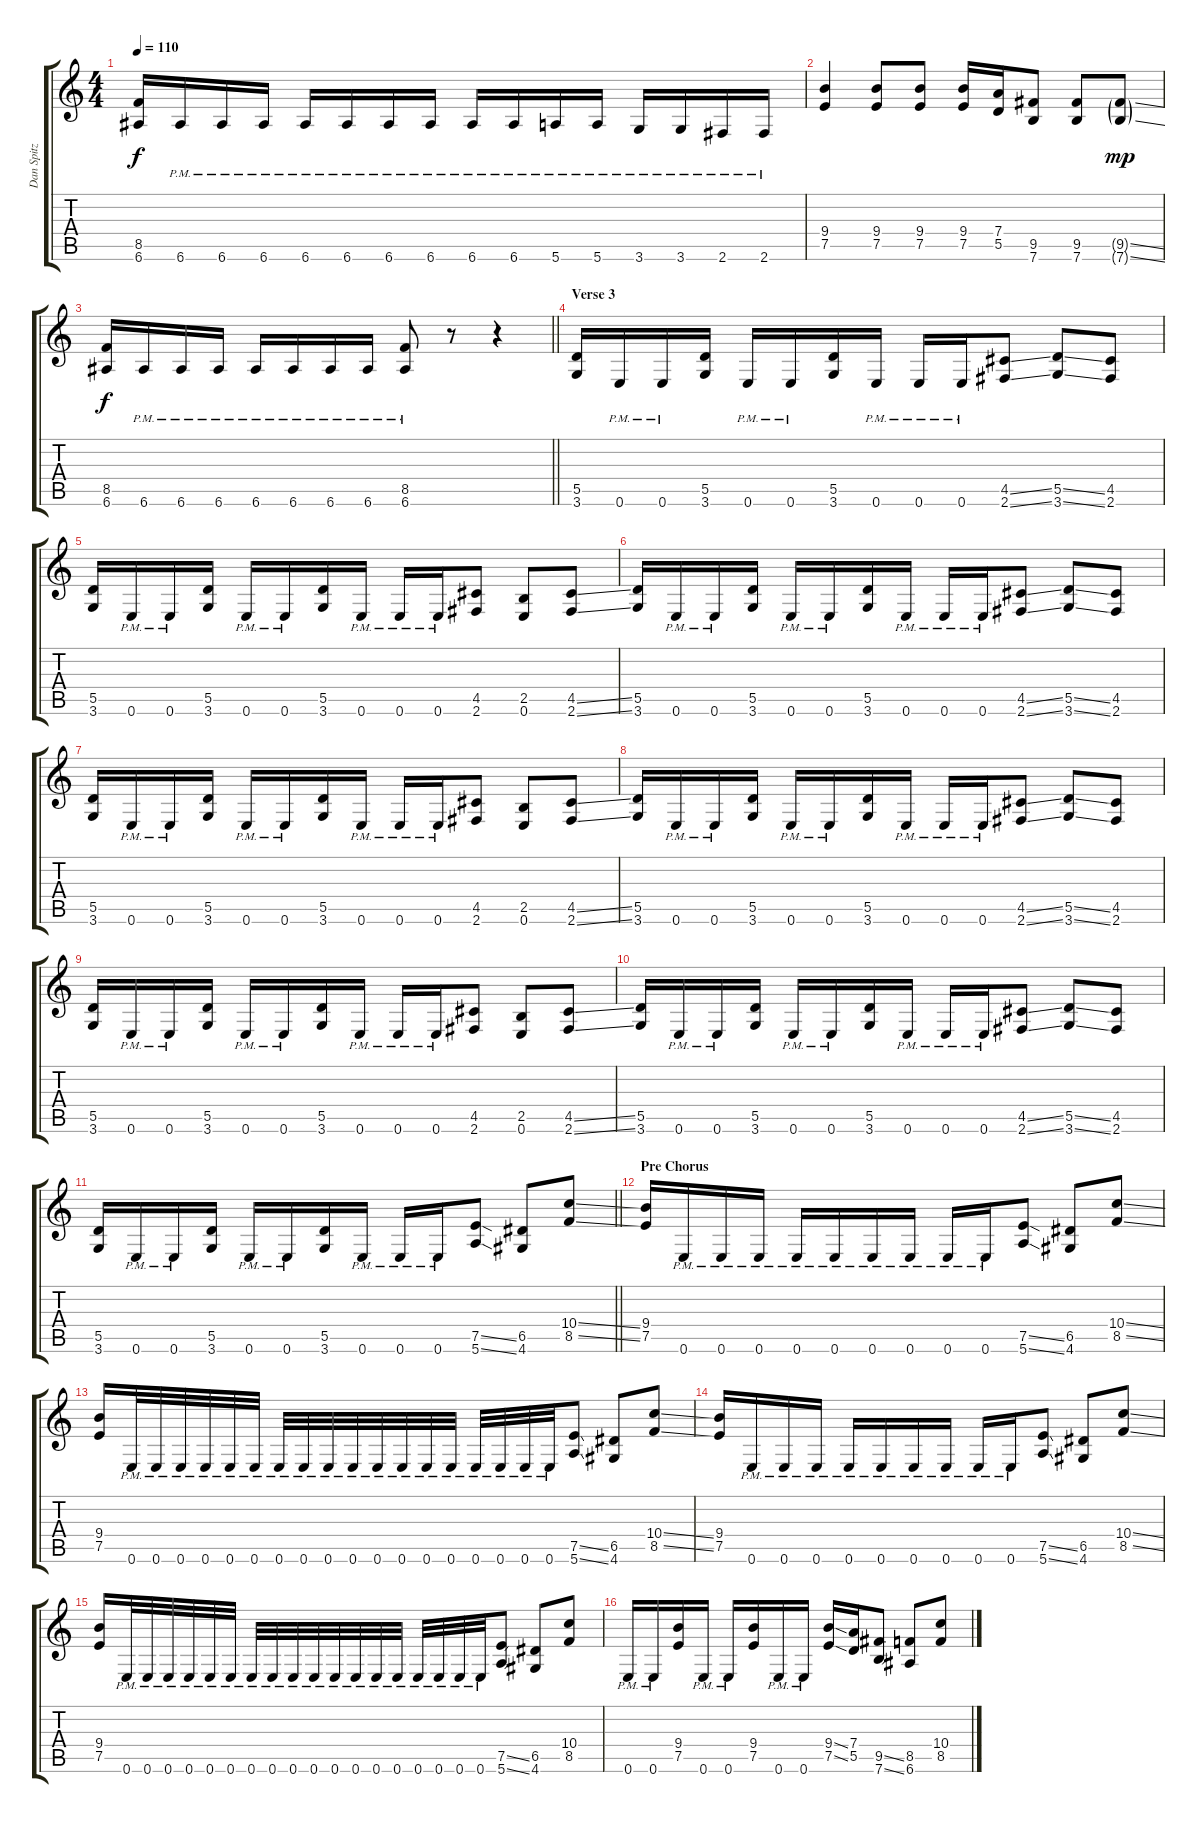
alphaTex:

\track ("Dan Spitz" "Dan Spitz") {instrument distortionguitar}
\staff {score tabs}
\tuning (E4 B3 G3 D3 A2 E2) {hide}
\ts (4 4)
\tempo 110
\clef g2
\ks c
(8.5 6.6).16{dy f} 6.6{pm}.16 6.6{pm}.16 6.6{pm}.16 6.6{pm}.16 6.6{pm}.16 6.6{pm}.16 6.6{pm}.16 6.6{pm}.16 6.6{pm}.16 5.6{pm}.16 5.6{pm}.16 3.6{pm}.16 3.6{pm}.16 2.6{pm}.16 2.6{pm}.16 |
(9.4 7.5).4 (9.4 7.5).8 (9.4 7.5).8 (9.4 7.5).16 (7.4 5.5).16 (9.5 7.6).8 (9.5 7.6).8 (9.5{ss g} 7.6{ss g}).8{dy mp} |
\barLineRight lightlight
(8.5 6.6).16{dy f} 6.6{pm}.16 6.6{pm}.16 6.6{pm}.16 6.6{pm}.16 6.6{pm}.16 6.6{pm}.16 6.6{pm}.16 (8.5 6.6{pm}).8 r.8 r.4 |
\section ("" "Verse 3")
(5.5 3.6).16 0.6{pm}.16 0.6{pm}.16 (5.5 3.6).16 0.6{pm}.16 0.6{pm}.16 (5.5 3.6).16 0.6{pm}.16 0.6{pm}.16 0.6{pm}.16 (4.5{ss} 2.6{ss}).8 (5.5{ss} 3.6{ss}).8 (4.5 2.6).8 |
(5.5 3.6).16 0.6{pm}.16 0.6{pm}.16 (5.5 3.6).16 0.6{pm}.16 0.6{pm}.16 (5.5 3.6).16 0.6{pm}.16 0.6{pm}.16 0.6{pm}.16 (4.5 2.6).8 (2.5 0.6).8 (4.5{ss} 2.6{ss}).8 |
(5.5 3.6).16 0.6{pm}.16 0.6{pm}.16 (5.5 3.6).16 0.6{pm}.16 0.6{pm}.16 (5.5 3.6).16 0.6{pm}.16 0.6{pm}.16 0.6{pm}.16 (4.5{ss} 2.6{ss}).8 (5.5{ss} 3.6{ss}).8 (4.5 2.6).8 |
(5.5 3.6).16 0.6{pm}.16 0.6{pm}.16 (5.5 3.6).16 0.6{pm}.16 0.6{pm}.16 (5.5 3.6).16 0.6{pm}.16 0.6{pm}.16 0.6{pm}.16 (4.5 2.6).8 (2.5 0.6).8 (4.5{ss} 2.6{ss}).8 |
(5.5 3.6).16 0.6{pm}.16 0.6{pm}.16 (5.5 3.6).16 0.6{pm}.16 0.6{pm}.16 (5.5 3.6).16 0.6{pm}.16 0.6{pm}.16 0.6{pm}.16 (4.5{ss} 2.6{ss}).8 (5.5{ss} 3.6{ss}).8 (4.5 2.6).8 |
(5.5 3.6).16 0.6{pm}.16 0.6{pm}.16 (5.5 3.6).16 0.6{pm}.16 0.6{pm}.16 (5.5 3.6).16 0.6{pm}.16 0.6{pm}.16 0.6{pm}.16 (4.5 2.6).8 (2.5 0.6).8 (4.5{ss} 2.6{ss}).8 |
(5.5 3.6).16 0.6{pm}.16 0.6{pm}.16 (5.5 3.6).16 0.6{pm}.16 0.6{pm}.16 (5.5 3.6).16 0.6{pm}.16 0.6{pm}.16 0.6{pm}.16 (4.5{ss} 2.6{ss}).8 (5.5{ss} 3.6{ss}).8 (4.5 2.6).8 |
\barLineRight lightlight
(5.5 3.6).16 0.6{pm}.16 0.6{pm}.16 (5.5 3.6).16 0.6{pm}.16 0.6{pm}.16 (5.5 3.6).16 0.6{pm}.16 0.6{pm}.16 0.6{pm}.16 (7.5{ss} 5.6{ss}).8 (6.5 4.6).8 (10.4{ss} 8.5{ss}).8 |
\section ("" "Pre Chorus")
(9.4 7.5).16 0.6{pm}.16 0.6{pm}.16 0.6{pm}.16 0.6{pm}.16 0.6{pm}.16 0.6{pm}.16 0.6{pm}.16 0.6{pm}.16 0.6{pm}.16 (7.5{ss} 5.6{ss}).8 (6.5 4.6).8 (10.4{ss} 8.5{ss}).8 |
(9.4 7.5).16 0.6{pm}.32 0.6{pm}.32 0.6{pm}.32 0.6{pm}.32 0.6{pm}.32 0.6{pm}.32 0.6{pm}.32 0.6{pm}.32 0.6{pm}.32 0.6{pm}.32 0.6{pm}.32 0.6{pm}.32 0.6{pm}.32 0.6{pm}.32 0.6{pm}.32 0.6{pm}.32 0.6{pm}.32 0.6{pm}.32 (7.5{ss} 5.6{ss}).8 (6.5 4.6).8 (10.4{ss} 8.5{ss}).8 |
(9.4 7.5).16 0.6{pm}.16 0.6{pm}.16 0.6{pm}.16 0.6{pm}.16 0.6{pm}.16 0.6{pm}.16 0.6{pm}.16 0.6{pm}.16 0.6{pm}.16 (7.5{ss} 5.6{ss}).8 (6.5 4.6).8 (10.4{ss} 8.5{ss}).8 |
(9.4 7.5).16 0.6{pm}.32 0.6{pm}.32 0.6{pm}.32 0.6{pm}.32 0.6{pm}.32 0.6{pm}.32 0.6{pm}.32 0.6{pm}.32 0.6{pm}.32 0.6{pm}.32 0.6{pm}.32 0.6{pm}.32 0.6{pm}.32 0.6{pm}.32 0.6{pm}.32 0.6{pm}.32 0.6{pm}.32 0.6{pm}.32 (7.5{ss} 5.6{ss}).8 (6.5 4.6).8 (10.4 8.5).8 |
0.6{pm}.16 0.6{pm}.16 (9.4 7.5).16 0.6{pm}.16 0.6{pm}.16 (9.4 7.5).16 0.6{pm}.16 0.6{pm}.16 (9.4{ss} 7.5{ss}).16 (7.4 5.5).16 (9.5{ss} 7.6{ss}).8 (8.5 6.6).8 (10.4 8.5).8
